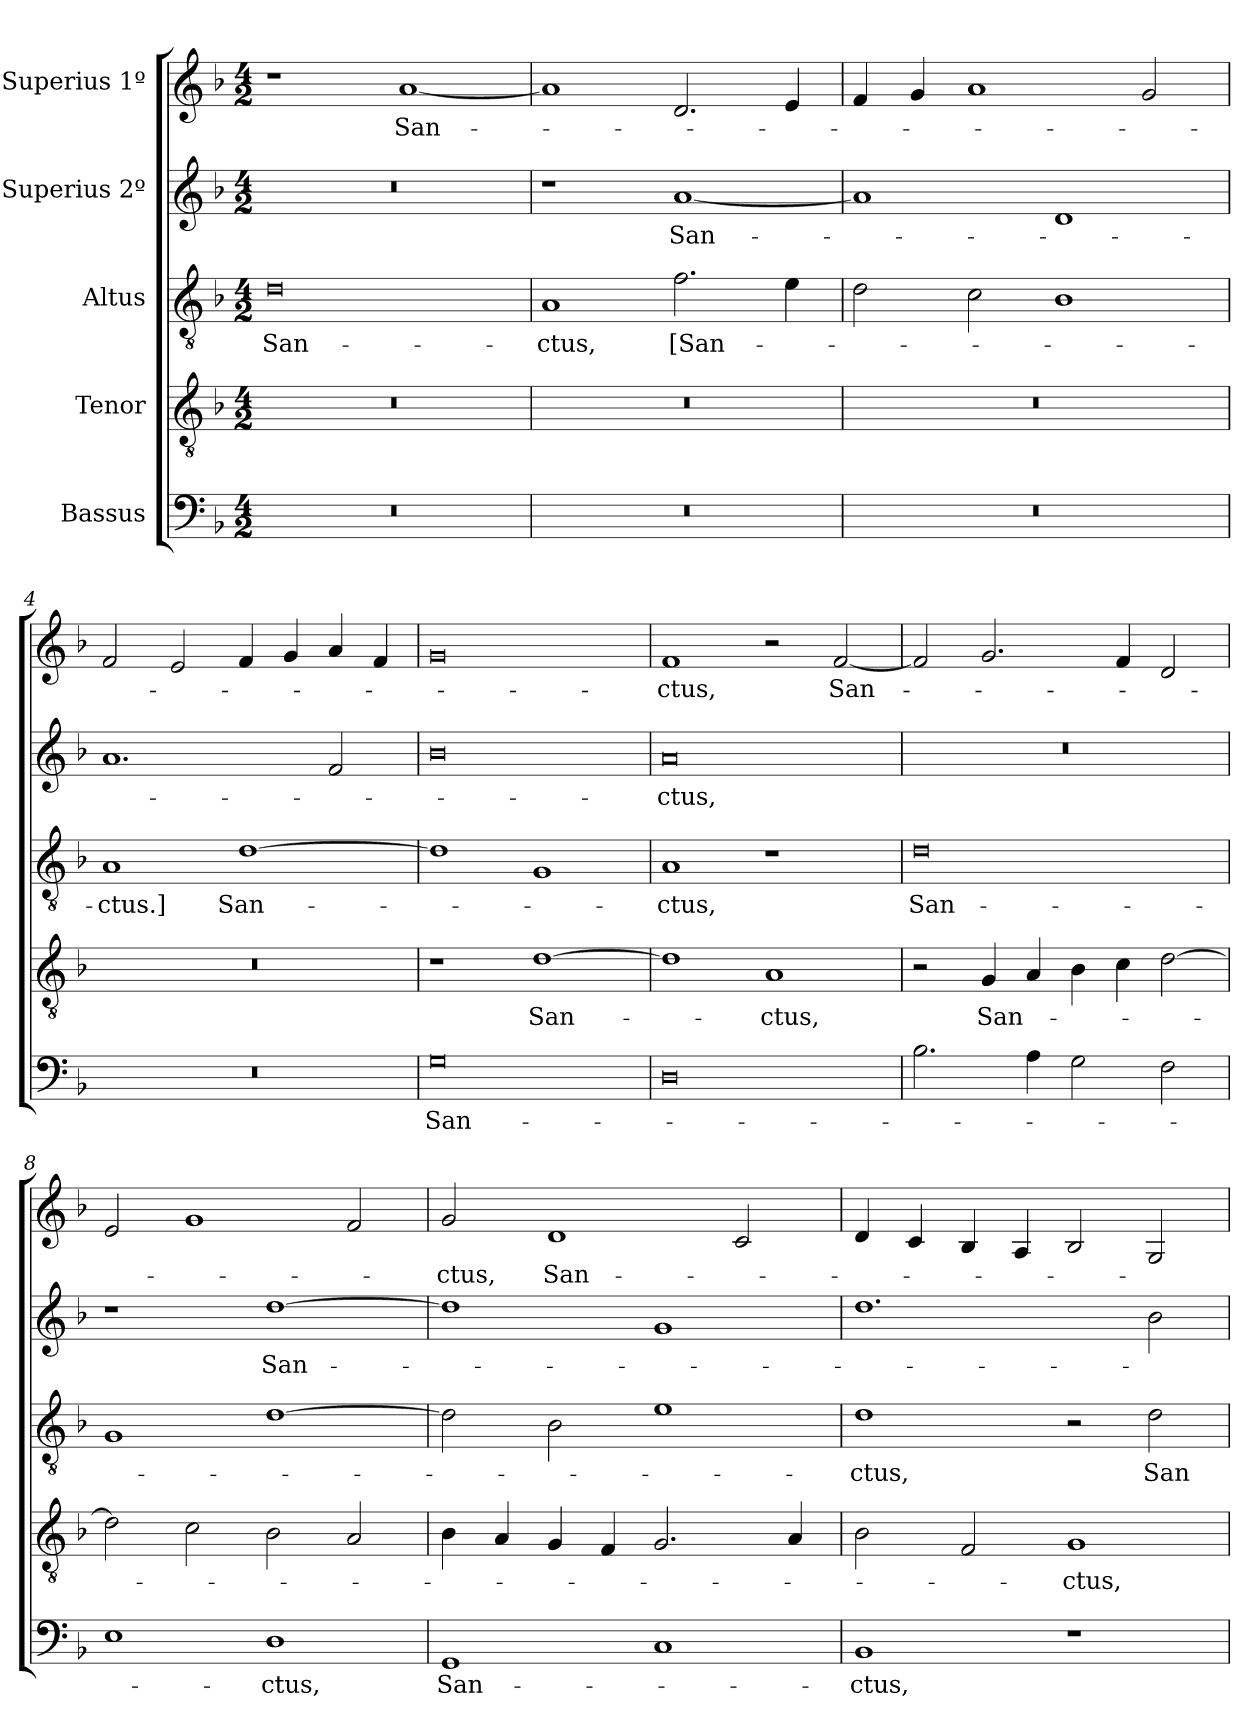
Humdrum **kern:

**kern	**text	**kern	**text	**kern	**text	**kern	**text	**kern	**text
*part5	*part5	*part4	*part4	*part3	*part3	*part2	*part2	*part1	*part1
*staff5	*staff5	*staff4	*staff4	*staff3	*staff3	*staff2	*staff2	*staff1	*staff1
*I"Bassus	*	*I"Tenor	*	*I"Altus	*	*I"Superius 2º	*	*I"Superius 1º	*
*clefF4	*	*clefGv2	*	*clefGv2	*	*clefG2	*	*clefG2	*
*k[b-]	*	*k[b-]	*	*k[b-]	*	*k[b-]	*	*k[b-]	*
*M4/2	*	*M4/2	*	*M4/2	*	*M4/2	*	*M4/2	*
=1	=1	=1	=1	=1	=1	=1	=1	=1	=1
0r	.	0r	.	0d\	San-	0r	.	1r	.
.	.	.	.	.	.	.	.	[1a/	San-
=2	=2	=2	=2	=2	=2	=2	=2	=2	=2
0r	.	0r	.	1A/	-ctus,	1r	.	1a/]	.
.	.	.	.	2.f\	[San-	[1a/	San-	2.d/	.
.	.	.	.	4e\	.	.	.	4e/	.
=3	=3	=3	=3	=3	=3	=3	=3	=3	=3
0r	.	0r	.	2d\	.	1a/]	.	4f/	.
.	.	.	.	.	.	.	.	4g/	.
.	.	.	.	2c\	.	.	.	1a/	.
.	.	.	.	1B-\	.	1d/	.	.	.
.	.	.	.	.	.	.	.	2g/	.
=4	=4	=4	=4	=4	=4	=4	=4	=4	=4
0r	.	0r	.	1A/	-ctus.]	1.a/	.	2f/	.
.	.	.	.	.	.	.	.	2e/	.
.	.	.	.	[1d\	San-	.	.	4f/	.
.	.	.	.	.	.	.	.	4g/	.
.	.	.	.	.	.	2f/	.	4a/	.
.	.	.	.	.	.	.	.	4f/	.
=5	=5	=5	=5	=5	=5	=5	=5	=5	=5
0G\	San-	1r	.	1d\]	.	0b-\	.	0g/	.
.	.	[1d\	San-	1G/	.	.	.	.	.
=6	=6	=6	=6	=6	=6	=6	=6	=6	=6
0D\	.	1d\]	.	1A/	-ctus,	0a/	-ctus,	1f/	-ctus,
.	.	1A/	-ctus,	1r	.	.	.	2r	.
.	.	.	.	.	.	.	.	[2f/	San-
=7	=7	=7	=7	=7	=7	=7	=7	=7	=7
2.B-\	.	2r	.	0d\	San-	0r	.	2f/]	.
.	.	4G/	San-	.	.	.	.	2.g/	.
4A\	.	4A/	.	.	.	.	.	.	.
2G\	.	4B-\	.	.	.	.	.	.	.
.	.	4c\	.	.	.	.	.	4f/	.
2F\	.	[2d\	.	.	.	.	.	2d/	.
=8	=8	=8	=8	=8	=8	=8	=8	=8	=8
1E\	.	2d\]	.	1G/	.	1r	.	2e/	.
.	.	2c\	.	.	.	.	.	1g/	.
1D\	-ctus,	2B-\	.	[1d\	.	[1dd\	San-	.	.
.	.	2A/	.	.	.	.	.	2f/	.
=9	=9	=9	=9	=9	=9	=9	=9	=9	=9
1GG/	San-	4B-\	.	2d\]	.	1dd\]	.	2g/	-ctus,
.	.	4A/	.	.	.	.	.	.	.
.	.	4G/	.	2B-\	.	.	.	1d/	San-
.	.	4F/	.	.	.	.	.	.	.
1C/	.	2.G/	.	1e\	.	1g/	.	.	.
.	.	.	.	.	.	.	.	2c/	.
.	.	4A/	.	.	.	.	.	.	.
=10	=10	=10	=10	=10	=10	=10	=10	=10	=10
1BB-/	-ctus,	2B-\	.	1d\	-ctus,	1.dd\	.	4d/	.
.	.	.	.	.	.	.	.	4c/	.
.	.	2F/	.	.	.	.	.	4B-/	.
.	.	.	.	.	.	.	.	4A/	.
1r	.	1G/	-ctus,	2r	.	.	.	2B-/	.
.	.	.	.	2d\	San-	2b-\	.	2G/	.
=	=	=	=	=	=	=	=	=	=
*-	*-	*-	*-	*-	*-	*-	*-	*-	*-
